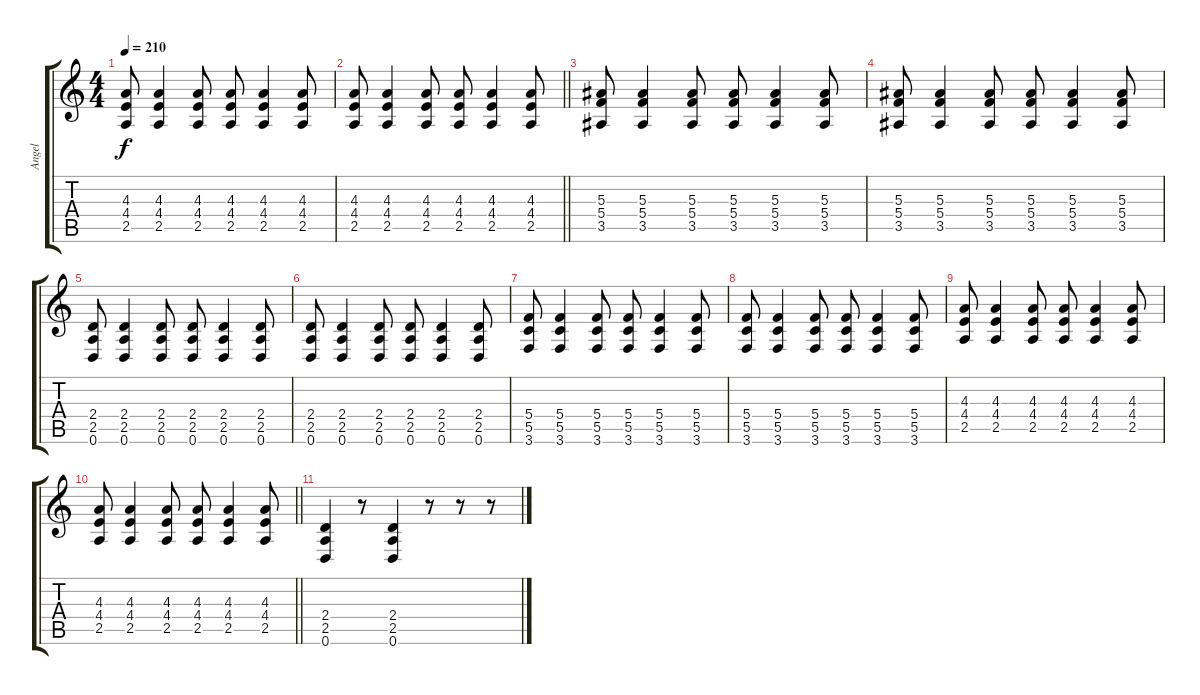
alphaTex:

\track ("Angel" "Angel") {instrument distortionguitar}
\staff {score tabs}
\tuning (D4 A3 F3 C3 G2 D2) {hide}
\ts (4 4)
\tempo 210
\clef g2
\ks c
(4.3 4.4 2.5).8{dy f} (4.3 4.4 2.5).4 (4.3 4.4 2.5).8 (4.3 4.4 2.5).8 (4.3 4.4 2.5).4 (4.3 4.4 2.5).8 |
\barLineRight lightlight
(4.3 4.4 2.5).8 (4.3 4.4 2.5).4 (4.3 4.4 2.5).8 (4.3 4.4 2.5).8 (4.3 4.4 2.5).4 (4.3 4.4 2.5).8 |
(5.3 5.4 3.5).8 (5.3 5.4 3.5).4 (5.3 5.4 3.5).8 (5.3 5.4 3.5).8 (5.3 5.4 3.5).4 (5.3 5.4 3.5).8 |
(5.3 5.4 3.5).8 (5.3 5.4 3.5).4 (5.3 5.4 3.5).8 (5.3 5.4 3.5).8 (5.3 5.4 3.5).4 (5.3 5.4 3.5).8 |
(2.4 2.5 0.6).8 (2.4 2.5 0.6).4 (2.4 2.5 0.6).8 (2.4 2.5 0.6).8 (2.4 2.5 0.6).4 (2.4 2.5 0.6).8 |
(2.4 2.5 0.6).8 (2.4 2.5 0.6).4 (2.4 2.5 0.6).8 (2.4 2.5 0.6).8 (2.4 2.5 0.6).4 (2.4 2.5 0.6).8 |
(5.4 5.5 3.6).8 (5.4 5.5 3.6).4 (5.4 5.5 3.6).8 (5.4 5.5 3.6).8 (5.4 5.5 3.6).4 (5.4 5.5 3.6).8 |
(5.4 5.5 3.6).8 (5.4 5.5 3.6).4 (5.4 5.5 3.6).8 (5.4 5.5 3.6).8 (5.4 5.5 3.6).4 (5.4 5.5 3.6).8 |
(4.3 4.4 2.5).8 (4.3 4.4 2.5).4 (4.3 4.4 2.5).8 (4.3 4.4 2.5).8 (4.3 4.4 2.5).4 (4.3 4.4 2.5).8 |
\barLineRight lightlight
(4.3 4.4 2.5).8 (4.3 4.4 2.5).4 (4.3 4.4 2.5).8 (4.3 4.4 2.5).8 (4.3 4.4 2.5).4 (4.3 4.4 2.5).8 |
(2.4 2.5 0.6).4 r.8 (2.4 2.5 0.6).4 r.8 r.8 r.8
